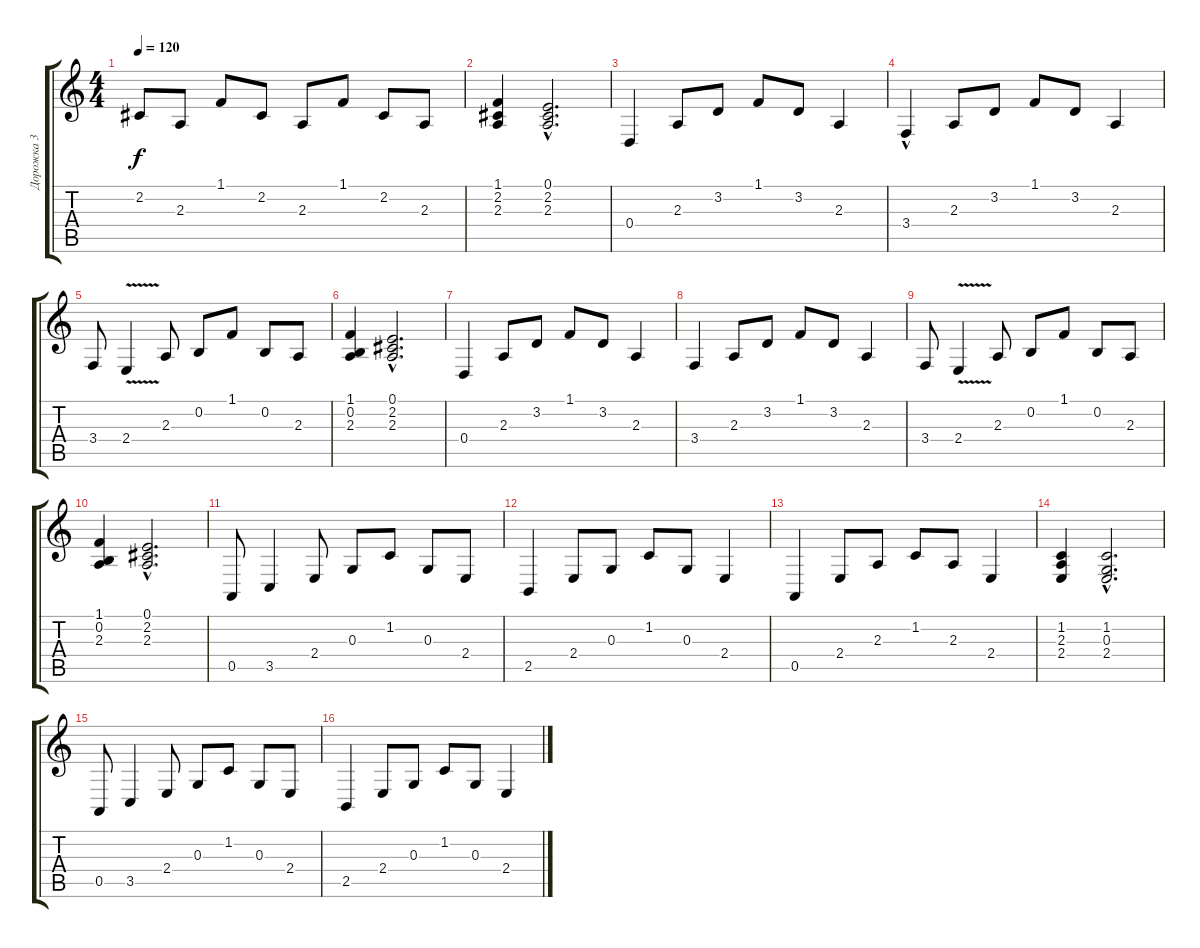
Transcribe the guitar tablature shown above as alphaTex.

\track ("Дорожка 3" "Дорожка 3") {instrument electricgrandpiano}
\staff {score tabs}
\tuning (E4 B3 G3 D3 A2 E2) {hide}
\ts (4 4)
\tempo 120
\clef g2
\ks c
2.2.8{dy f} 2.3.8 1.1.8 2.2.8 2.3.8 1.1.8 2.2.8 2.3.8 |
(1.1 2.2 2.3).4 (0.1{hac} 2.2{hac} 2.3{hac}).2{d} |
0.4.4 2.3.8 3.2.8 1.1.8 3.2.8 2.3.4 |
3.4{hac}.4 2.3.8 3.2.8 1.1.8 3.2.8 2.3.4 |
3.4.8 2.4{v}.4 2.3.8 0.2.8 1.1.8 0.2.8 2.3.8 |
(1.1 0.2 2.3).4 (0.1{hac} 2.2{hac} 2.3{hac}).2{d} |
0.4.4 2.3.8 3.2.8 1.1.8 3.2.8 2.3.4 |
3.4.4 2.3.8 3.2.8 1.1.8 3.2.8 2.3.4 |
3.4.8 2.4{v}.4 2.3.8 0.2.8 1.1.8 0.2.8 2.3.8 |
(1.1 0.2 2.3).4 (0.1{hac} 2.2{hac} 2.3{hac}).2{d} |
0.5.8 3.5.4 2.4.8 0.3.8 1.2.8 0.3.8 2.4.8 |
2.5.4 2.4.8 0.3.8 1.2.8 0.3.8 2.4.4 |
0.5.4 2.4.8 2.3.8 1.2.8 2.3.8 2.4.4 |
(1.2 2.3 2.4).4 (1.2{hac} 0.3{hac} 2.4{hac}).2{d} |
0.5.8 3.5.4 2.4.8 0.3.8 1.2.8 0.3.8 2.4.8 |
2.5.4 2.4.8 0.3.8 1.2.8 0.3.8 2.4.4
